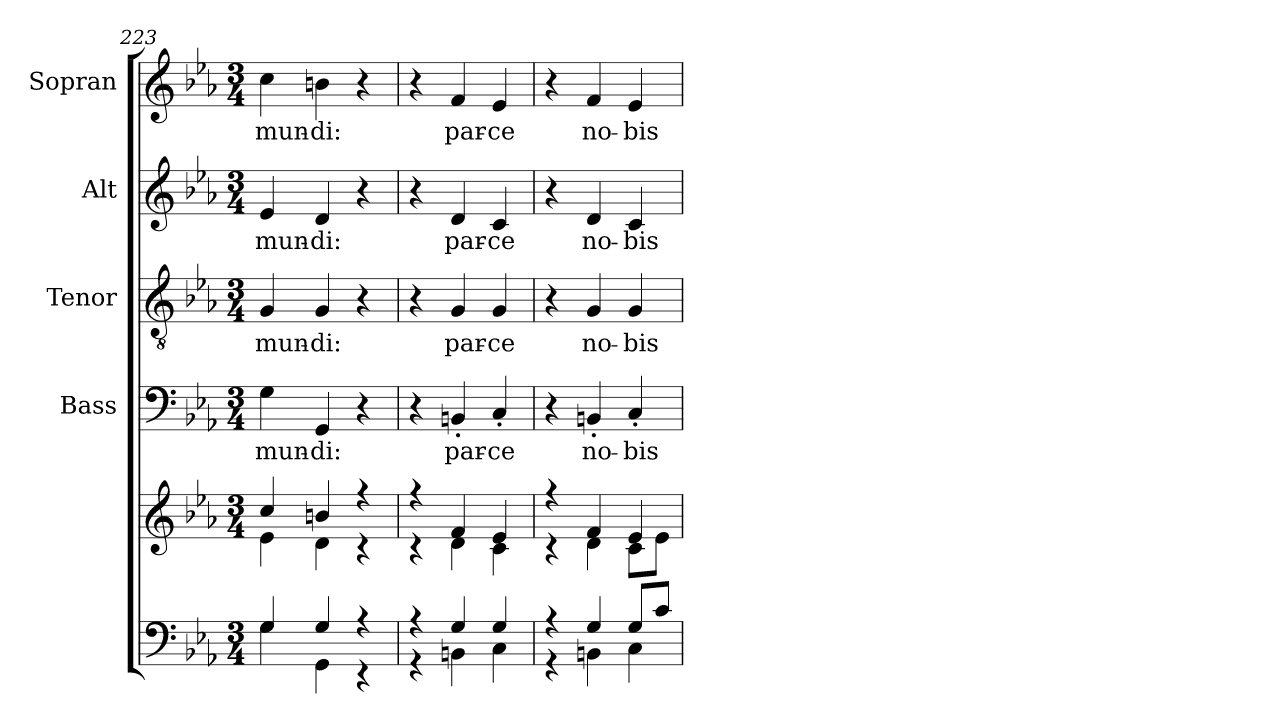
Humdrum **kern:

**kern	**kern	**kern	**text	**kern	**text	**kern	**text	**kern	**text
*part5	*part5	*part4	*part4	*part3	*part3	*part2	*part2	*part1	*part1
*staff6	*staff5	*staff4	*staff4	*staff3	*staff3	*staff2	*staff2	*staff1	*staff1
*	*	*I"Bass	*	*I"Tenor	*	*I"Alt	*	*I"Sopran	*
*	*	*I'B.	*	*I'T.	*	*I'A.	*	*I'S.	*
*clefF4	*clefG2	*clefF4	*	*clefGv2	*	*clefG2	*	*clefG2	*
*k[b-e-a-]	*k[b-e-a-]	*k[b-e-a-]	*	*k[b-e-a-]	*	*k[b-e-a-]	*	*k[b-e-a-]	*
*E-:	*E-:	*E-:	*	*E-:	*	*E-:	*	*E-:	*
*M3/4	*M3/4	*M3/4	*	*M3/4	*	*M3/4	*	*M3/4	*
=223	=223	=223	=223	=223	=223	=223	=223	=223	=223
*^	*^	*	*	*	*	*	*	*	*
!	!	!	!	!	!LO:LY:b	!	!LO:LY:b	!	!LO:LY:b	!	!LO:LY:b
4G/	4G\	4cc/	4e-\	4G\	mun-	4G/	mun-	4e-/	mun-	4cc\	mun-
!	!	!	!	!	!LO:LY:b	!	!LO:LY:b	!	!LO:LY:b	!	!LO:LY:b
4G/	4GG\	4bn/	4d\	4GG/	-di:	4G/	-di:	4d/	-di:	4bn\	-di:
4r	4r	4r	4r	4r	.	4r	.	4r	.	4r	.
=224	=224	=224	=224	=224	=224	=224	=224	=224	=224	=224	=224
4r	4r	4r	4r	4r	.	4r	.	4r	.	4r	.
!	!	!	!	!	!LO:LY:b	!	!LO:LY:b	!	!LO:LY:b	!	!LO:LY:b
4G/	4BBn\	4f/	4d\	4BBn'</	par-	4G/	par-	4d/	par-	4f/	par-
!	!	!	!	!	!LO:LY:b	!	!LO:LY:b	!	!LO:LY:b	!	!LO:LY:b
4G/	4C\	4e-/	4c\	4C'</	-ce	4G/	-ce	4c/	-ce	4e-/	-ce
=225	=225	=225	=225	=225	=225	=225	=225	=225	=225	=225	=225
4r	4r	4r	4r	4r	.	4r	.	4r	.	4r	.
!	!	!	!	!	!LO:LY:b	!	!LO:LY:b	!	!LO:LY:b	!	!LO:LY:b
4G/	4BBn\	4f/	4d\	4BBn'</	no-	4G/	no-	4d/	no-	4f/	no-
!	!	!	!	!	!LO:LY:b	!	!LO:LY:b	!	!LO:LY:b	!	!LO:LY:b
8G/L	4C\	4e-/	8c\L	4C'</	-bis	4G/	-bis	4c/	-bis	4e-/	-bis
8c/J	.	.	8e-\J	.	.	.	.	.	.	.	.
*v	*v	*	*	*	*	*	*	*	*	*	*
*	*v	*v	*	*	*	*	*	*	*	*
=	=	=	=	=	=	=	=	=	=
*-	*-	*-	*-	*-	*-	*-	*-	*-	*-
